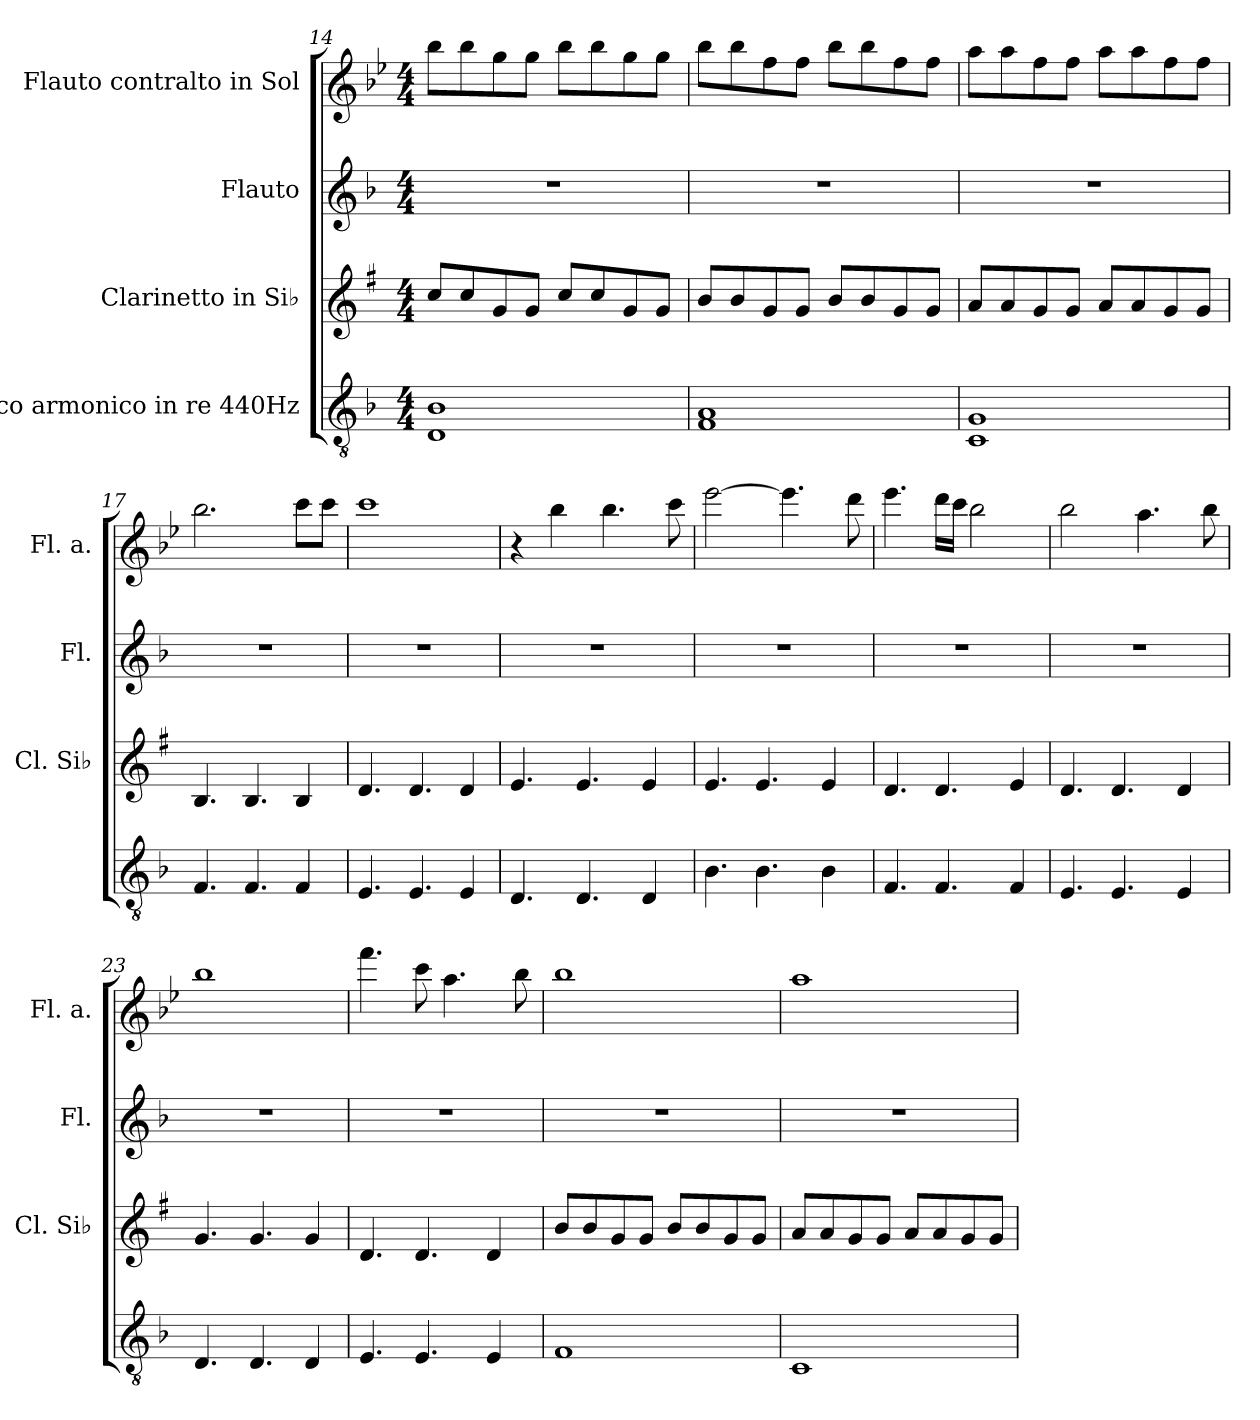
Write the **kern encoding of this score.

**kern	**kern	**kern	**kern
*part4	*part3	*part2	*part1
*staff4	*staff3	*staff2	*staff1
*I"disco armonico in re 440Hz	*I"Clarinetto in Si♭	*I"Flauto	*I"Flauto contralto in Sol
*	*I'Cl. Si♭	*I'Fl.	*I'Fl. a.
*clefGv2	*clefG2	*clefG2	*clefG2
*	*ITrd1c2	*	*ITrd3c5
*k[b-]	*k[b-]	*k[b-]	*k[b-]
*M4/4	*M4/4	*M4/4	*M4/4
=14	=14	=14	=14
1D 1B-	8b-/L	1r	8ff\L
.	8b-/	.	8ff\
.	8f/	.	8dd\
.	8f/J	.	8dd\J
.	8b-/L	.	8ff\L
.	8b-/	.	8ff\
.	8f/	.	8dd\
.	8f/J	.	8dd\J
=15	=15	=15	=15
1F 1A	8a/L	1r	8ff\L
.	8a/	.	8ff\
.	8f/	.	8cc\
.	8f/J	.	8cc\J
.	8a/L	.	8ff\L
.	8a/	.	8ff\
.	8f/	.	8cc\
.	8f/J	.	8cc\J
=16	=16	=16	=16
1C 1G	8g/L	1r	8ee\L
.	8g/	.	8ee\
.	8f/	.	8cc\
.	8f/J	.	8cc\J
.	8g/L	.	8ee\L
.	8g/	.	8ee\
.	8f/	.	8cc\
.	8f/J	.	8cc\J
!!LO:LB:g=z
=17	=17	=17	=17
4.F/	4.A/	1r	2.ff\
4.F/	4.A/	.	.
4F/	4A/	.	8gg\L
.	.	.	8gg\J
=18	=18	=18	=18
4.E/	4.c/	1r	1gg
4.E/	4.c/	.	.
4E/	4c/	.	.
=19	=19	=19	=19
4.D/	4.d/	1r	4r
.	.	.	4ff\
4.D/	4.d/	.	.
.	.	.	4.ff\
4D/	4d/	.	.
.	.	.	8gg\
=20	=20	=20	=20
4.B-\	4.d/	1r	[2bb-\
4.B-\	4.d/	.	.
.	.	.	4.bb-\]
4B-\	4d/	.	.
.	.	.	8aa\
=21	=21	=21	=21
4.F/	4.c/	1r	4.bb-\
4.F/	4.c/	.	16aa\LL
.	.	.	16gg\JJ
.	.	.	2ff\
4F/	4d/	.	.
=22	=22	=22	=22
4.E/	4.c/	1r	2ff\
4.E/	4.c/	.	.
.	.	.	4.ee\
4E/	4c/	.	.
.	.	.	8ff\
=23	=23	=23	=23
4.D/	4.f/	1r	1ff
4.D/	4.f/	.	.
4D/	4f/	.	.
=24	=24	=24	=24
4.E/	4.c/	1r	4.ccc\
4.E/	4.c/	.	8gg\
.	.	.	4.ee\
4E/	4c/	.	.
.	.	.	8ff\
=25	=25	=25	=25
1F	8a/L	1r	1ff
.	8a/	.	.
.	8f/	.	.
.	8f/J	.	.
.	8a/L	.	.
.	8a/	.	.
.	8f/	.	.
.	8f/J	.	.
!!LO:LB:g=z
=26	=26	=26	=26
1C	8g/L	1r	1ee
.	8g/	.	.
.	8f/	.	.
.	8f/J	.	.
.	8g/L	.	.
.	8g/	.	.
.	8f/	.	.
.	8f/J	.	.
=	=	=	=
*-	*-	*-	*-
